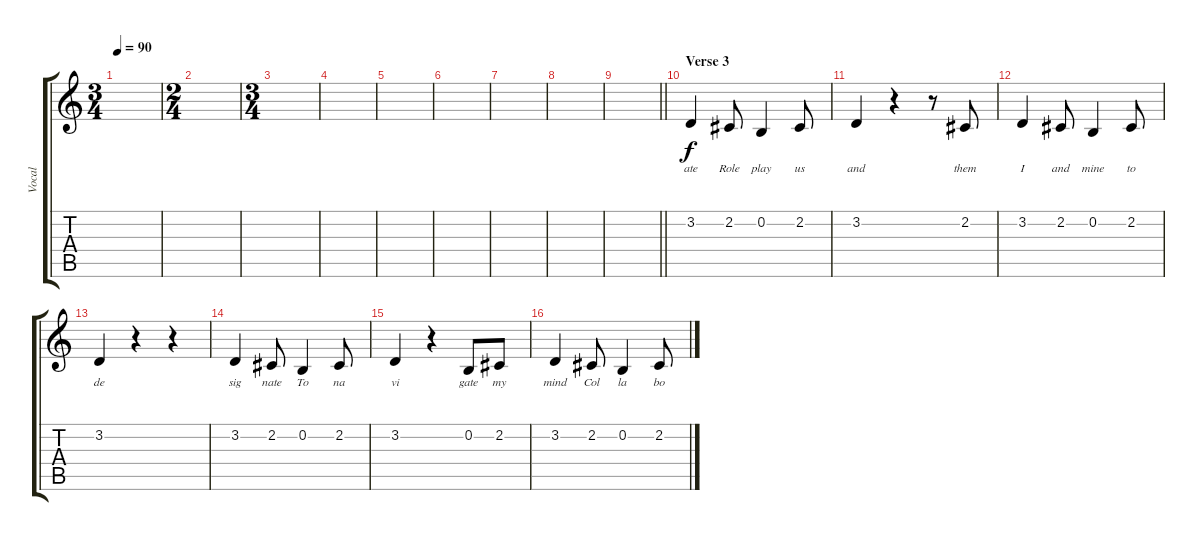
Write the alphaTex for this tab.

\track ("Vocal" "Vocal") {instrument acousticgrandpiano}
\staff {score tabs}
\tuning (E4 B3 G3 D3 A2 E2) {hide}
\ts (3 4)
\tempo 90
\clef g2
\ks c
|
\ts (2 4)
|
\ts (3 4)
|
|
|
|
|
|
\barLineRight lightlight
|
\section ("" "Verse 3")
3.2.4{lyrics (0 "ate") lyrics (1 "") lyrics (2 "") lyrics (3 "") lyrics (4 "")} 2.2.8{lyrics (0 "Role") lyrics (1 "") lyrics (2 "") lyrics (3 "") lyrics (4 "")} 0.2.4{lyrics (0 "play") lyrics (1 "") lyrics (2 "") lyrics (3 "") lyrics (4 "")} 2.2.8{lyrics (0 "us") lyrics (1 "") lyrics (2 "") lyrics (3 "") lyrics (4 "")} |
3.2.4{lyrics (0 "and") lyrics (1 "") lyrics (2 "") lyrics (3 "") lyrics (4 "")} r.4 r.8 2.2.8{lyrics (0 "them") lyrics (1 "") lyrics (2 "") lyrics (3 "") lyrics (4 "")} |
3.2.4{lyrics (0 "I") lyrics (1 "") lyrics (2 "") lyrics (3 "") lyrics (4 "")} 2.2.8{lyrics (0 "and") lyrics (1 "") lyrics (2 "") lyrics (3 "") lyrics (4 "")} 0.2.4{lyrics (0 "mine") lyrics (1 "") lyrics (2 "") lyrics (3 "") lyrics (4 "")} 2.2.8{lyrics (0 "to") lyrics (1 "") lyrics (2 "") lyrics (3 "") lyrics (4 "")} |
3.2.4{lyrics (0 "de") lyrics (1 "") lyrics (2 "") lyrics (3 "") lyrics (4 "")} r.4 r.4 |
3.2.4{lyrics (0 "sig") lyrics (1 "") lyrics (2 "") lyrics (3 "") lyrics (4 "")} 2.2.8{lyrics (0 "nate") lyrics (1 "") lyrics (2 "") lyrics (3 "") lyrics (4 "")} 0.2.4{lyrics (0 "To") lyrics (1 "") lyrics (2 "") lyrics (3 "") lyrics (4 "")} 2.2.8{lyrics (0 "na") lyrics (1 "") lyrics (2 "") lyrics (3 "") lyrics (4 "")} |
3.2.4{lyrics (0 "vi") lyrics (1 "") lyrics (2 "") lyrics (3 "") lyrics (4 "")} r.4 0.2.8{lyrics (0 "gate") lyrics (1 "") lyrics (2 "") lyrics (3 "") lyrics (4 "")} 2.2.8{lyrics (0 "my") lyrics (1 "") lyrics (2 "") lyrics (3 "") lyrics (4 "")} |
3.2.4{lyrics (0 "mind") lyrics (1 "") lyrics (2 "") lyrics (3 "") lyrics (4 "")} 2.2.8{lyrics (0 "Col") lyrics (1 "") lyrics (2 "") lyrics (3 "") lyrics (4 "")} 0.2.4{lyrics (0 "la") lyrics (1 "") lyrics (2 "") lyrics (3 "") lyrics (4 "")} 2.2.8{lyrics (0 "bo") lyrics (1 "") lyrics (2 "") lyrics (3 "") lyrics (4 "")}
